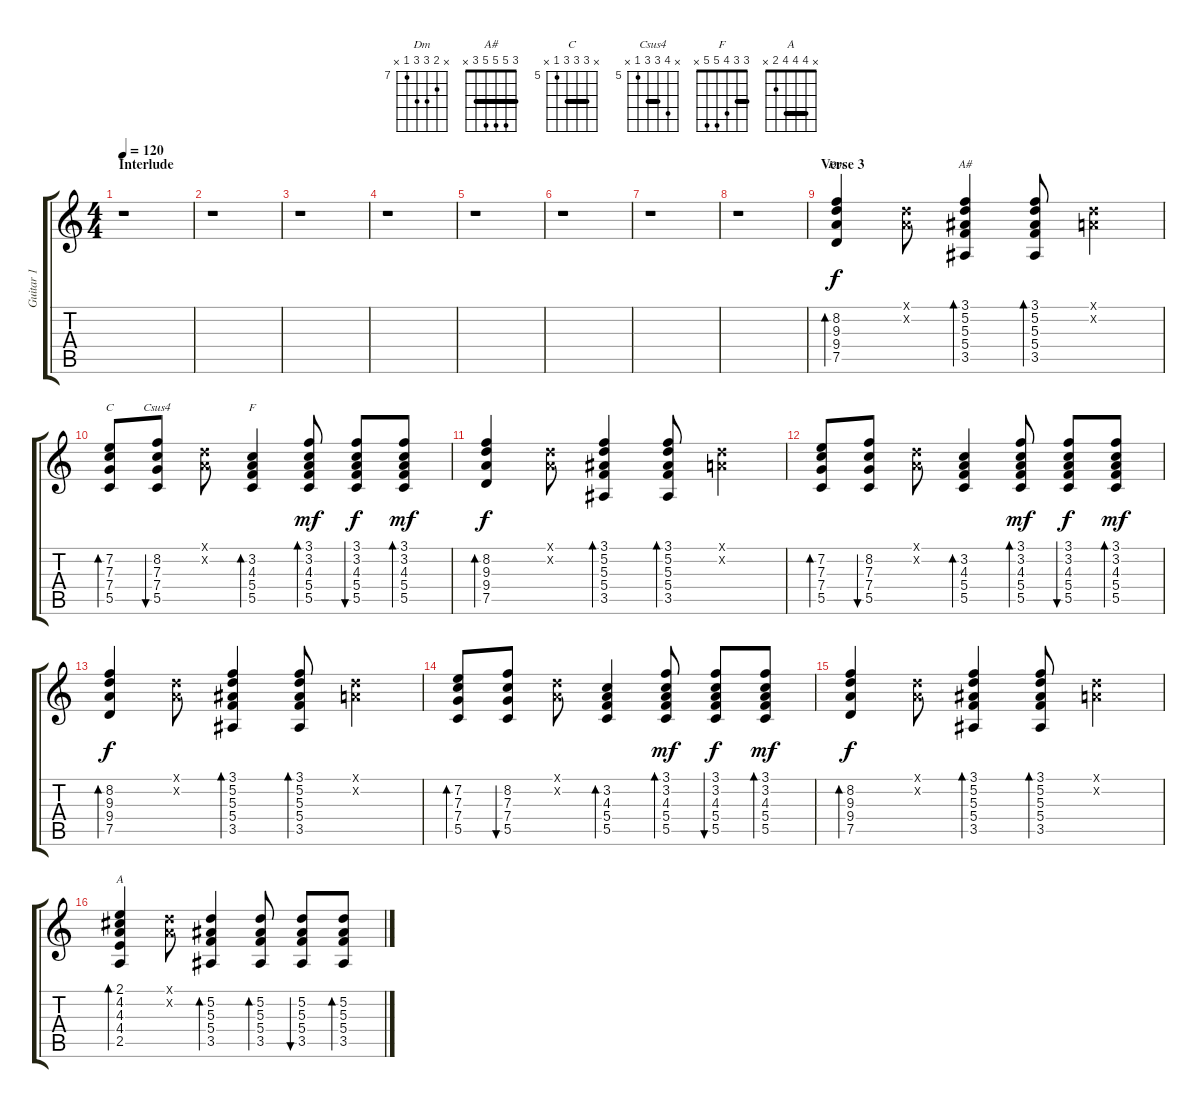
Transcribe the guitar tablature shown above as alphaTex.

\track ("Guitar 1" "Guitar 1") {instrument acousticguitarsteel}
\staff {score tabs}
\tuning (D4 A3 F3 C3 G2 D2) {hide}
\chord ("Dm" x 8 9 9 7 x) {firstfret 7}
\chord ("A#" 3 5 5 5 3 x) {barre 3}
\chord ("C" x 7 7 7 5 x) {firstfret 5 barre 7}
\chord ("Csus4" x 8 7 7 5 x) {firstfret 5 barre 7}
\chord ("F" 3 3 4 5 5 x) {barre 3}
\chord ("A" x 4 4 4 2 x) {barre 4}
\ts (4 4)
\section ("" "Interlude")
\tempo 120
\clef g2
\ks c
r.1{dy f} |
r.1 |
r.1 |
r.1 |
r.1 |
r.1 |
r.1 |
r.1 |
\section ("" "Verse 3")
(8.2 9.3 9.4 7.5).4{bd 30 ch "Dm" volume 14} (0.1{x} 0.2{x}).8 (3.1 5.2 5.3 5.4 3.5).4{bd 30 ch "A#"} (3.1 5.2 5.3 5.4 3.5).8{bd 30} (0.1{x} 0.2{x}).4 |
(7.2 7.3 7.4 5.5).8{bd 30 ch "C"} (8.2 7.3 7.4 5.5).8{bu 30 ch "Csus4"} (0.1{x} 0.2{x}).8 (3.2 4.3 5.4 5.5).4{bd 30 ch "F"} (3.1 3.2 4.3 5.4 5.5).8{bd 30 dy mf} (3.1 3.2 4.3 5.4 5.5).8{bu 30 dy f} (3.1 3.2 4.3 5.4 5.5).8{bd 30 dy mf} |
(8.2 9.3 9.4 7.5).4{bd 30 dy f} (0.1{x} 0.2{x}).8 (3.1 5.2 5.3 5.4 3.5).4{bd 30} (3.1 5.2 5.3 5.4 3.5).8{bd 30} (0.1{x} 0.2{x}).4 |
(7.2 7.3 7.4 5.5).8{bd 30} (8.2 7.3 7.4 5.5).8{bu 30} (0.1{x} 0.2{x}).8 (3.2 4.3 5.4 5.5).4{bd 30} (3.1 3.2 4.3 5.4 5.5).8{bd 30 dy mf} (3.1 3.2 4.3 5.4 5.5).8{bu 30 dy f} (3.1 3.2 4.3 5.4 5.5).8{bd 30 dy mf} |
(8.2 9.3 9.4 7.5).4{bd 30 dy f} (0.1{x} 0.2{x}).8 (3.1 5.2 5.3 5.4 3.5).4{bd 30} (3.1 5.2 5.3 5.4 3.5).8{bd 30} (0.1{x} 0.2{x}).4 |
(7.2 7.3 7.4 5.5).8{bd 30} (8.2 7.3 7.4 5.5).8{bu 30} (0.1{x} 0.2{x}).8 (3.2 4.3 5.4 5.5).4{bd 30} (3.1 3.2 4.3 5.4 5.5).8{bd 30 dy mf} (3.1 3.2 4.3 5.4 5.5).8{bu 30 dy f} (3.1 3.2 4.3 5.4 5.5).8{bd 30 dy mf} |
(8.2 9.3 9.4 7.5).4{bd 30 dy f} (0.1{x} 0.2{x}).8 (3.1 5.2 5.3 5.4 3.5).4{bd 30} (3.1 5.2 5.3 5.4 3.5).8{bd 30} (0.1{x} 0.2{x}).4 |
(2.1 4.2 4.3 4.4 2.5).4{bd 30 ch "A"} (0.1{x} 0.2{x}).8 (5.2 5.3 5.4 3.5).4{bd 30} (5.2 5.3 5.4 3.5).8{bd 30} (5.2 5.3 5.4 3.5).8{bu 30} (5.2 5.3 5.4 3.5).8{bd 30}
